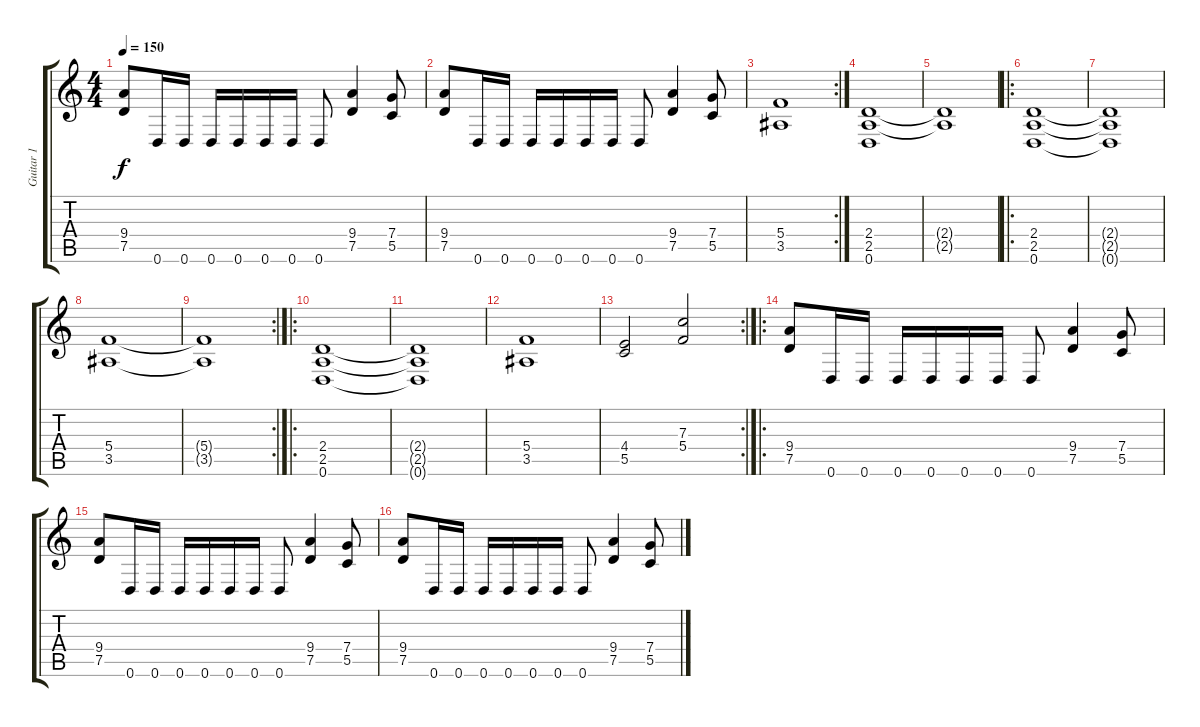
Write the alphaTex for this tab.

\track ("Guitar 1" "Guitar 1") {instrument overdrivenguitar}
\staff {score tabs}
\tuning (D4 A3 F3 C3 G2 D2) {hide}
\ts (4 4)
\tempo 150
\clef g2
\ks c
(9.4 7.5).8{dy f} 0.6.16 0.6.16 0.6.16 0.6.16 0.6.16 0.6.16 0.6.8 (9.4 7.5).4 (7.4 5.5).8 |
(9.4 7.5).8 0.6.16 0.6.16 0.6.16 0.6.16 0.6.16 0.6.16 0.6.8 (9.4 7.5).4 (7.4 5.5).8 |
\rc 2
(5.4 3.5).1 |
(2.4 2.5 0.6).1 |
(2.4{t} 2.5{t}).1 |
\ro
(2.4 2.5 0.6).1 |
(2.4{t} 2.5{t} 0.6{t}).1 |
(5.4 3.5).1 |
\rc 2
(5.4{t} 3.5{t}).1 |
\ro
(2.4 2.5 0.6).1 |
(2.4{t} 2.5{t} 0.6{t}).1 |
(5.4 3.5).1 |
\rc 2
(4.4 5.5).2 (7.3 5.4).2 |
\ro
(9.4 7.5).8 0.6.16 0.6.16 0.6.16 0.6.16 0.6.16 0.6.16 0.6.8 (9.4 7.5).4 (7.4 5.5).8 |
(9.4 7.5).8 0.6.16 0.6.16 0.6.16 0.6.16 0.6.16 0.6.16 0.6.8 (9.4 7.5).4 (7.4 5.5).8 |
(9.4 7.5).8 0.6.16 0.6.16 0.6.16 0.6.16 0.6.16 0.6.16 0.6.8 (9.4 7.5).4 (7.4 5.5).8
